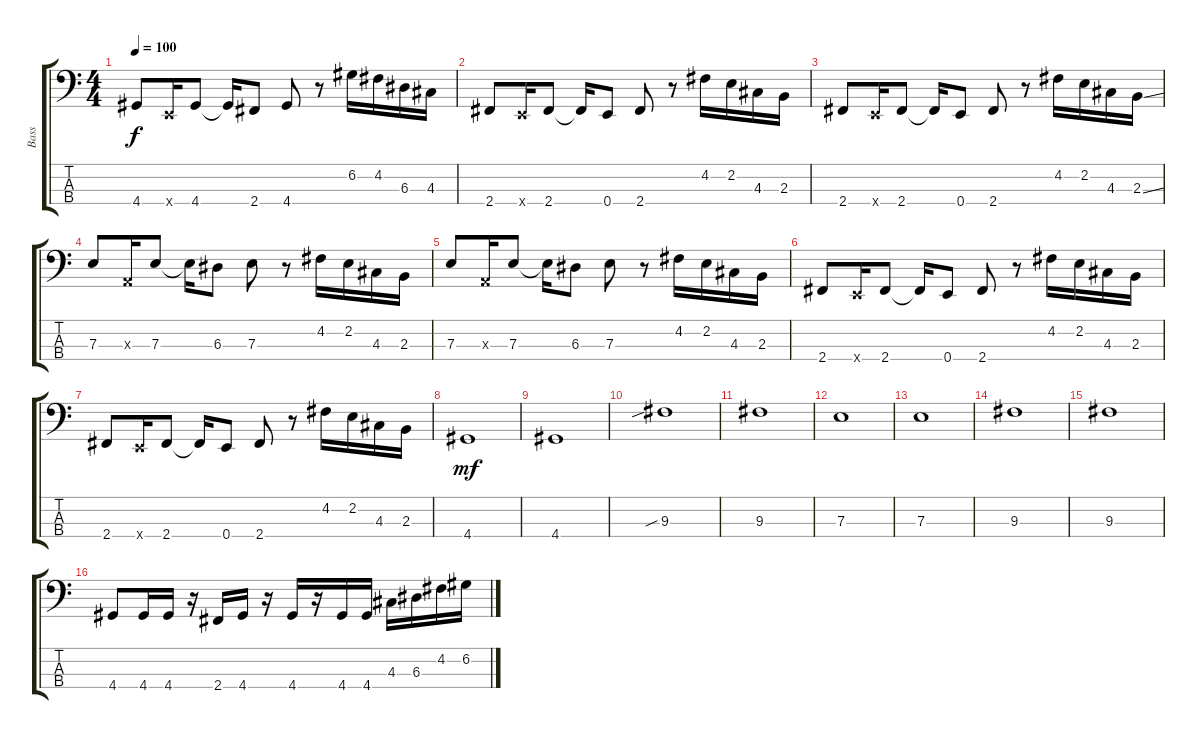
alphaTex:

\track ("Bass" "Bass") {instrument electricbassfinger}
\staff {score tabs}
\tuning (G2 D2 A1 E1) {hide}
\ts (4 4)
\tempo 100
\clef f4
\ks c
4.4.8{dy f} 0.4{x}.16 4.4.8 4.4{t}.16 2.4.8 4.4.8 r.8 6.2.16 4.2.16 6.3.16 4.3.16 |
2.4.8 0.4{x}.16 2.4.8 2.4{t}.16 0.4.8 2.4.8 r.8 4.2.16 2.2.16 4.3.16 2.3.16 |
2.4.8 0.4{x}.16 2.4.8 2.4{t}.16 0.4.8 2.4.8 r.8 4.2.16 2.2.16 4.3.16 2.3{ss}.16 |
7.3.8 0.3{x}.16 7.3.8 7.3{t}.16 6.3.8 7.3.8 r.8 4.2.16 2.2.16 4.3.16 2.3.16 |
7.3.8 0.3{x}.16 7.3.8 7.3{t}.16 6.3.8 7.3.8 r.8 4.2.16 2.2.16 4.3.16 2.3.16 |
2.4.8 0.4{x}.16 2.4.8 2.4{t}.16 0.4.8 2.4.8 r.8 4.2.16 2.2.16 4.3.16 2.3.16 |
2.4.8 0.4{x}.16 2.4.8 2.4{t}.16 0.4.8 2.4.8 r.8 4.2.16 2.2.16 4.3.16 2.3.16 |
4.4.1{dy mf} |
4.4.1 |
9.3{sib}.1 |
9.3.1 |
7.3.1 |
7.3.1 |
9.3.1 |
9.3.1 |
4.4.8 4.4.16 4.4.16 r.16 2.4.16 4.4.16 r.16 4.4.16 r.16 4.4.16 4.4.16 4.3.16 6.3.16 4.2.16 6.2.16
